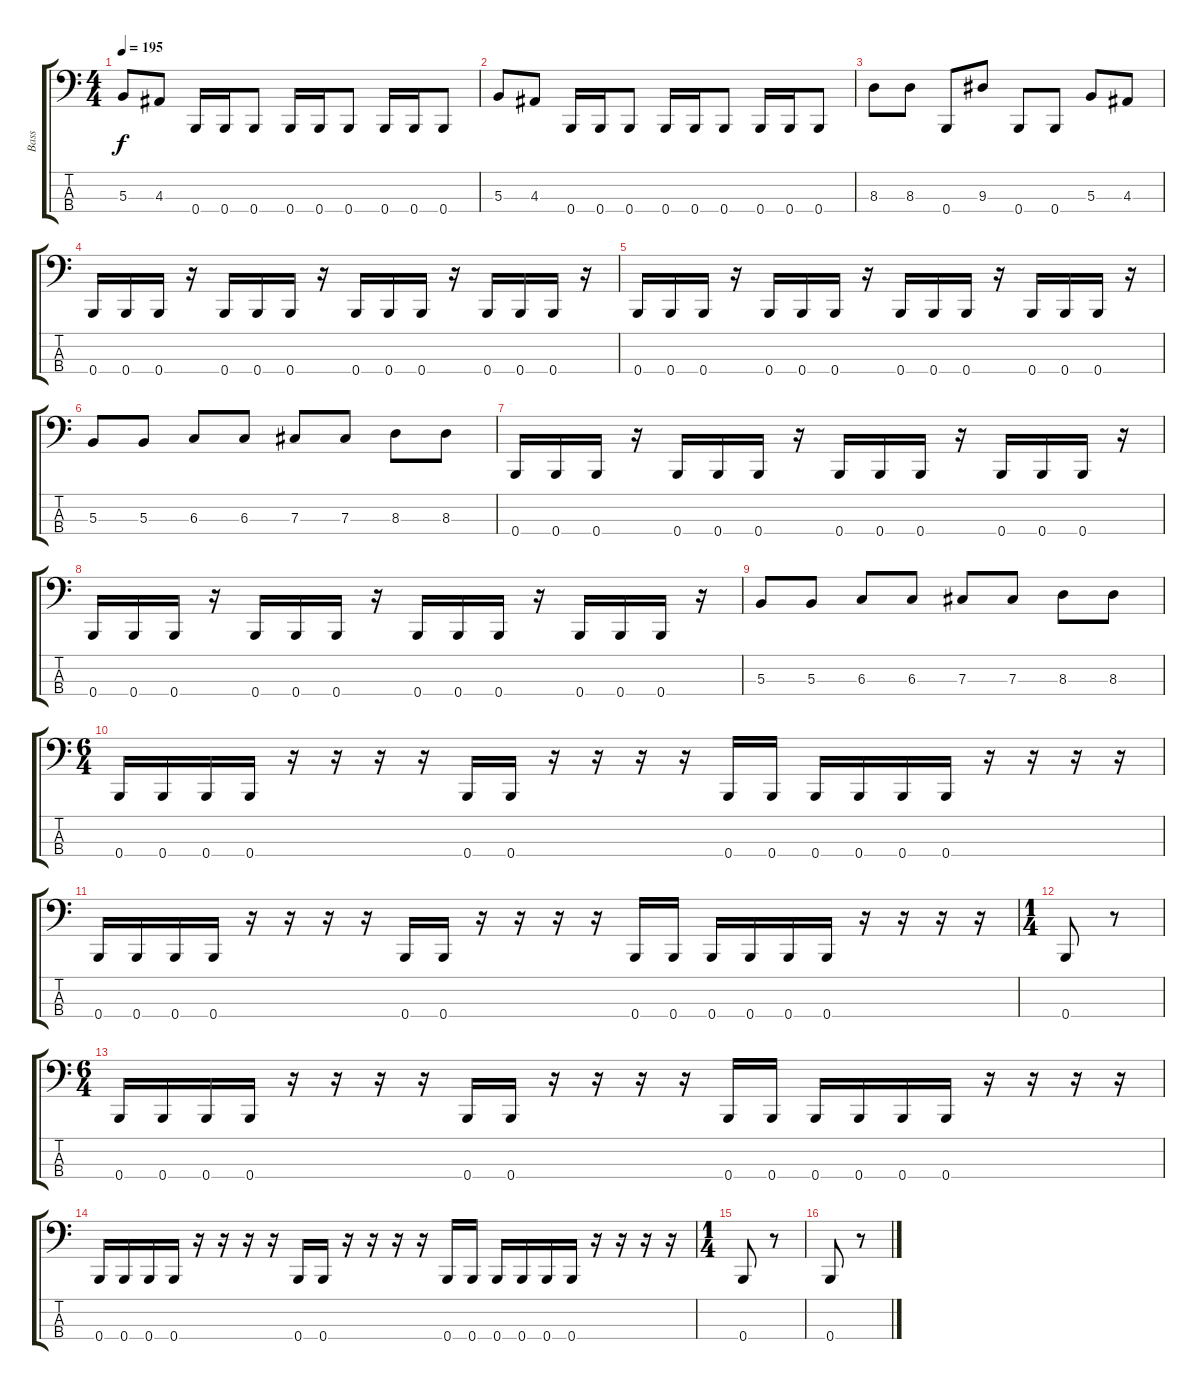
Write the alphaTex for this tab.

\track ("Bass" "Bass") {instrument electricbassfinger}
\staff {score tabs}
\tuning (E2 B1 Gb1 B0) {hide}
\ts (4 4)
\tempo 195
\clef f4
\ks c
5.3.8{dy f} 4.3.8 0.4.16 0.4.16 0.4.8 0.4.16 0.4.16 0.4.8 0.4.16 0.4.16 0.4.8 |
5.3.8 4.3.8 0.4.16 0.4.16 0.4.8 0.4.16 0.4.16 0.4.8 0.4.16 0.4.16 0.4.8 |
8.3.8 8.3.8 0.4.8 9.3.8 0.4.8 0.4.8 5.3.8 4.3.8 |
0.4.16 0.4.16 0.4.16 r.16 0.4.16 0.4.16 0.4.16 r.16 0.4.16 0.4.16 0.4.16 r.16 0.4.16 0.4.16 0.4.16 r.16 |
0.4.16 0.4.16 0.4.16 r.16 0.4.16 0.4.16 0.4.16 r.16 0.4.16 0.4.16 0.4.16 r.16 0.4.16 0.4.16 0.4.16 r.16 |
5.3.8 5.3.8 6.3.8 6.3.8 7.3.8 7.3.8 8.3.8 8.3.8 |
0.4.16 0.4.16 0.4.16 r.16 0.4.16 0.4.16 0.4.16 r.16 0.4.16 0.4.16 0.4.16 r.16 0.4.16 0.4.16 0.4.16 r.16 |
0.4.16 0.4.16 0.4.16 r.16 0.4.16 0.4.16 0.4.16 r.16 0.4.16 0.4.16 0.4.16 r.16 0.4.16 0.4.16 0.4.16 r.16 |
5.3.8 5.3.8 6.3.8 6.3.8 7.3.8 7.3.8 8.3.8 8.3.8 |
\ts (6 4)
0.4.16 0.4.16 0.4.16 0.4.16 r.16 r.16 r.16 r.16 0.4.16 0.4.16 r.16 r.16 r.16 r.16 0.4.16 0.4.16 0.4.16 0.4.16 0.4.16 0.4.16 r.16 r.16 r.16 r.16 |
0.4.16 0.4.16 0.4.16 0.4.16 r.16 r.16 r.16 r.16 0.4.16 0.4.16 r.16 r.16 r.16 r.16 0.4.16 0.4.16 0.4.16 0.4.16 0.4.16 0.4.16 r.16 r.16 r.16 r.16 |
\ts (1 4)
0.4.8 r.8 |
\ts (6 4)
0.4.16 0.4.16 0.4.16 0.4.16 r.16 r.16 r.16 r.16 0.4.16 0.4.16 r.16 r.16 r.16 r.16 0.4.16 0.4.16 0.4.16 0.4.16 0.4.16 0.4.16 r.16 r.16 r.16 r.16 |
0.4.16 0.4.16 0.4.16 0.4.16 r.16 r.16 r.16 r.16 0.4.16 0.4.16 r.16 r.16 r.16 r.16 0.4.16 0.4.16 0.4.16 0.4.16 0.4.16 0.4.16 r.16 r.16 r.16 r.16 |
\ts (1 4)
0.4.8 r.8 |
0.4.8 r.8
